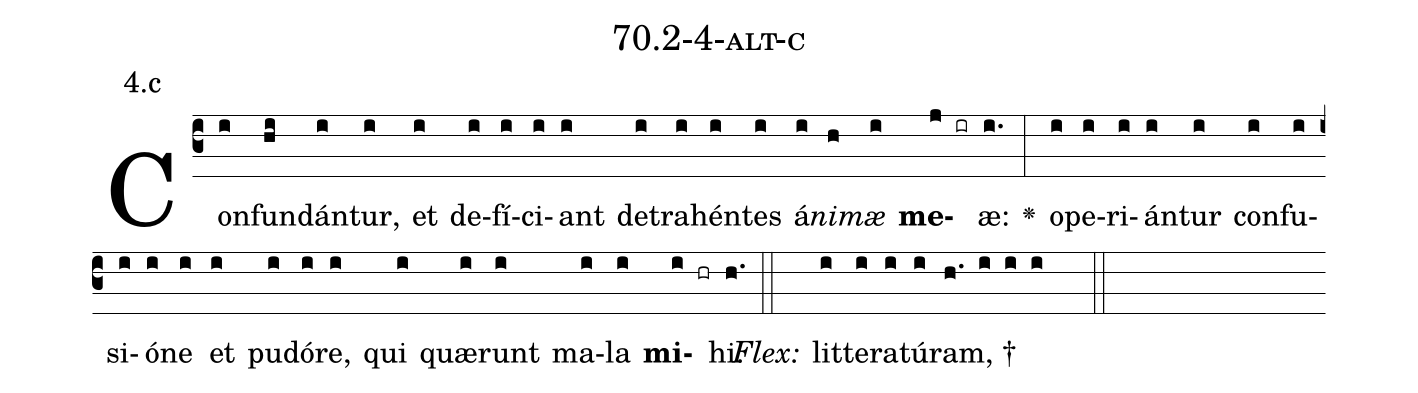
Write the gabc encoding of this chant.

name: 70.2-4-alt-c;
annotation: 4.c;
%%
(c3)Con(i)fun(hi)dán(i)tur,(i) et(i) de(i)fí(i)ci(i)ant(i) de(i)tra(i)hén(i)tes(i) á(i)<i>ni</i>(h)<i>mæ</i>(i) <b>me</b>(j ir)æ:(i.) <v>\greheightstar</v>(:) o(i)pe(i)ri(i)án(i)tur(i) con(i)fu(i)si(i)ó(i)ne(i) et(i) pu(i)dó(i)re,(i) qui(i) quæ(i)runt(i) ma(i)la(i) <b>mi</b>(i hr)hi.(h.) (::)
<i>Flex:</i>()  lit(i)te(i)ra(i)tú(i)ram, †(h. i i i  ::)

%E(i) u(i) o(i) u(i) a(i) e.(h.) (::)
